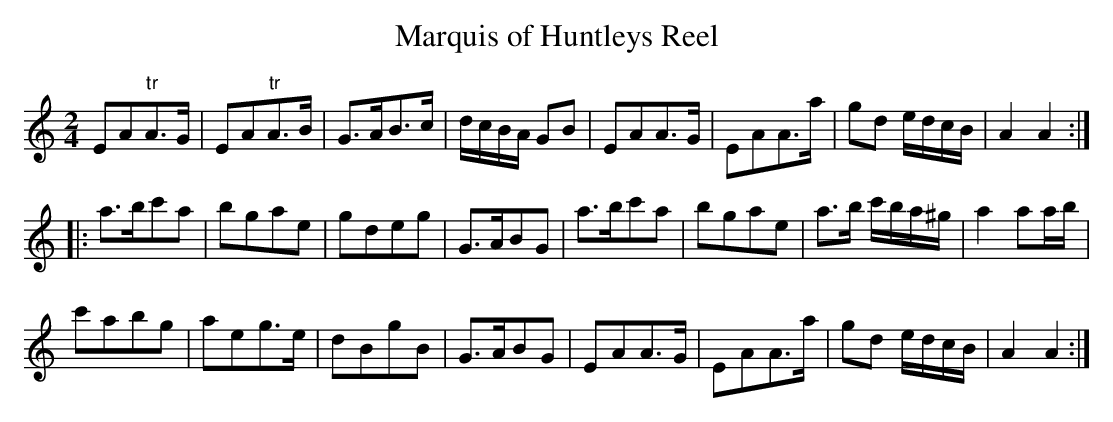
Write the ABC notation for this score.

X:1
T:Marquis of Huntleys Reel
L:1/8
M:2/4
K:A minor
EA"tr"A>G| EA"tr"A>B| G>AB>c| d/c/B/A/ GB|\
EAA>G| EAA>a| gd e/d/c/B/| A2 A2::
a>bc'a| bgae| gdeg| G>ABG|\
a>bc'a| bgae| a>b c'/b/a/^g/| a2 aa/b/|
c'abg| aeg>e| dBgB| G>ABG|\
EAA>G| EAA>a| gd e/d/c/B/| A2 A2:|
